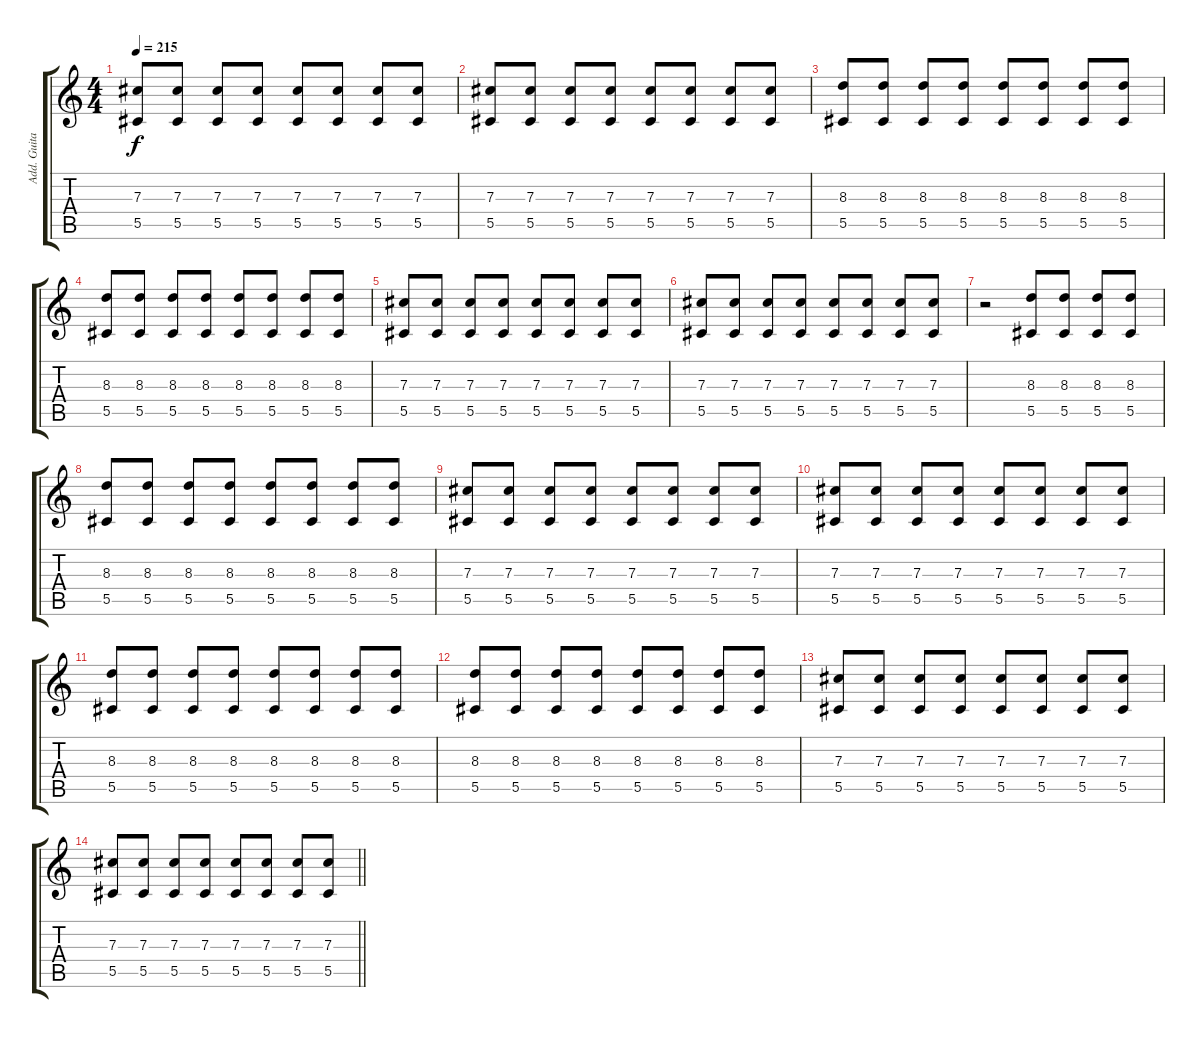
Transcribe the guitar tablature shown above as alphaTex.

\track ("Add. Guitar" "Add. Guita") {instrument distortionguitar}
\staff {score tabs}
\tuning (Eb4 Bb3 Gb3 Db3 Ab2 Db2) {hide}
\ts (4 4)
\tempo 215
\clef g2
\ks c
(7.3 5.5).8{dy f} (7.3 5.5).8 (7.3 5.5).8 (7.3 5.5).8 (7.3 5.5).8 (7.3 5.5).8 (7.3 5.5).8 (7.3 5.5).8 |
(7.3 5.5).8 (7.3 5.5).8 (7.3 5.5).8 (7.3 5.5).8 (7.3 5.5).8 (7.3 5.5).8 (7.3 5.5).8 (7.3 5.5).8 |
(8.3 5.5).8 (8.3 5.5).8 (8.3 5.5).8 (8.3 5.5).8 (8.3 5.5).8 (8.3 5.5).8 (8.3 5.5).8 (8.3 5.5).8 |
(8.3 5.5).8 (8.3 5.5).8 (8.3 5.5).8 (8.3 5.5).8 (8.3 5.5).8 (8.3 5.5).8 (8.3 5.5).8 (8.3 5.5).8 |
(7.3 5.5).8 (7.3 5.5).8 (7.3 5.5).8 (7.3 5.5).8 (7.3 5.5).8 (7.3 5.5).8 (7.3 5.5).8 (7.3 5.5).8 |
(7.3 5.5).8 (7.3 5.5).8 (7.3 5.5).8 (7.3 5.5).8 (7.3 5.5).8 (7.3 5.5).8 (7.3 5.5).8 (7.3 5.5).8 |
r.2 (8.3 5.5).8 (8.3 5.5).8 (8.3 5.5).8 (8.3 5.5).8 |
(8.3 5.5).8 (8.3 5.5).8 (8.3 5.5).8 (8.3 5.5).8 (8.3 5.5).8 (8.3 5.5).8 (8.3 5.5).8 (8.3 5.5).8 |
(7.3 5.5).8 (7.3 5.5).8 (7.3 5.5).8 (7.3 5.5).8 (7.3 5.5).8 (7.3 5.5).8 (7.3 5.5).8 (7.3 5.5).8 |
(7.3 5.5).8 (7.3 5.5).8 (7.3 5.5).8 (7.3 5.5).8 (7.3 5.5).8 (7.3 5.5).8 (7.3 5.5).8 (7.3 5.5).8 |
(8.3 5.5).8 (8.3 5.5).8 (8.3 5.5).8 (8.3 5.5).8 (8.3 5.5).8 (8.3 5.5).8 (8.3 5.5).8 (8.3 5.5).8 |
(8.3 5.5).8 (8.3 5.5).8 (8.3 5.5).8 (8.3 5.5).8 (8.3 5.5).8 (8.3 5.5).8 (8.3 5.5).8 (8.3 5.5).8 |
(7.3 5.5).8 (7.3 5.5).8 (7.3 5.5).8 (7.3 5.5).8 (7.3 5.5).8 (7.3 5.5).8 (7.3 5.5).8 (7.3 5.5).8 |
\barLineRight lightlight
(7.3 5.5).8 (7.3 5.5).8 (7.3 5.5).8 (7.3 5.5).8 (7.3 5.5).8 (7.3 5.5).8 (7.3 5.5).8 (7.3 5.5).8
